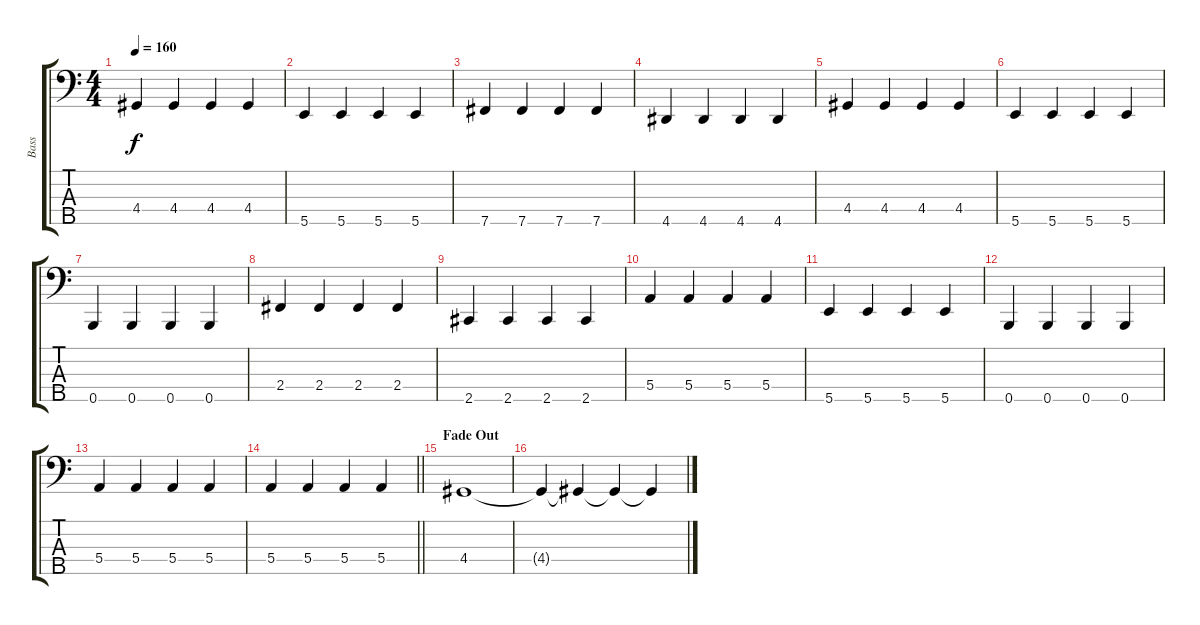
\track ("Bass" "Bass") {instrument electricbassfinger}
\staff {score tabs}
\tuning (G2 D2 A1 E1 B0) {hide}
\ts (4 4)
\tempo 160
\clef f4
\ks c
4.4.4{dy f} 4.4.4 4.4.4 4.4.4 |
5.5.4 5.5.4 5.5.4 5.5.4 |
7.5.4 7.5.4 7.5.4 7.5.4 |
4.5.4 4.5.4 4.5.4 4.5.4 |
4.4.4 4.4.4 4.4.4 4.4.4 |
5.5.4 5.5.4 5.5.4 5.5.4 |
0.5.4 0.5.4 0.5.4 0.5.4 |
2.4.4 2.4.4 2.4.4 2.4.4 |
2.5.4 2.5.4 2.5.4 2.5.4 |
5.4.4 5.4.4 5.4.4 5.4.4 |
5.5.4 5.5.4 5.5.4 5.5.4 |
0.5.4 0.5.4 0.5.4 0.5.4 |
5.4.4 5.4.4 5.4.4 5.4.4 |
\barLineRight lightlight
5.4.4 5.4.4 5.4.4 5.4.4 |
\section ("" "Fade Out")
4.4.1 |
4.4{t}.4{volume 10} 4.4{t}.4{volume 7} 4.4{t}.4{volume 5} 4.4{t}.4{volume 0}
